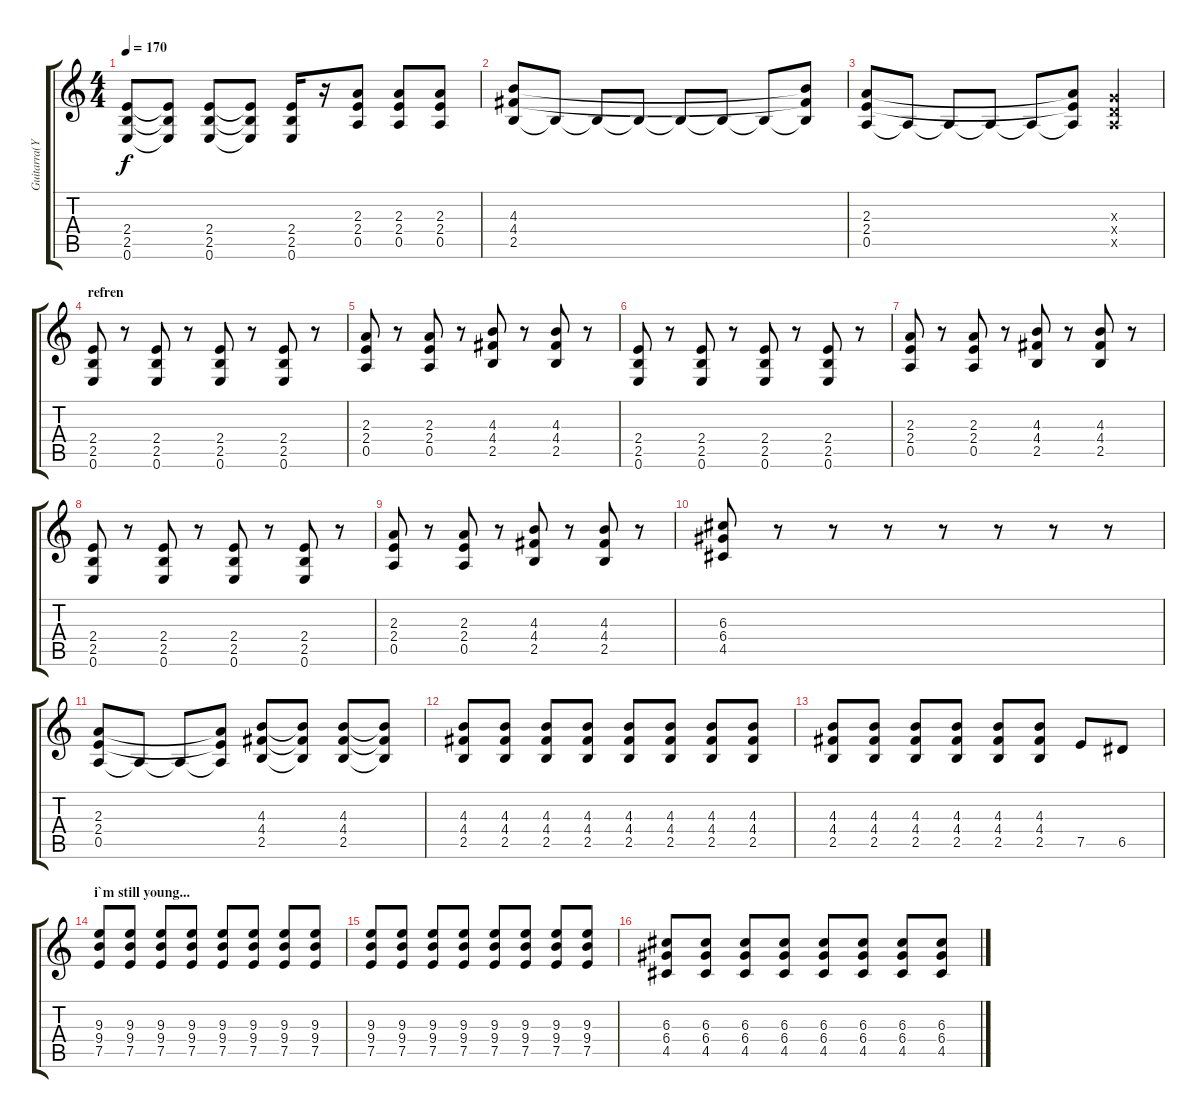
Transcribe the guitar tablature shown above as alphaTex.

\track ("Guitarra(Yakuza)" "Guitarra(Y") {instrument distortionguitar}
\staff {score tabs}
\tuning (E4 B3 G3 D3 A2 E2) {hide}
\ts (4 4)
\tempo 170
\clef g2
\ks c
(2.4 2.5 0.6).8{dy f} (2.4{t} 2.5{t} 0.6{t}).8 (2.4 2.5 0.6).8 (2.4{t} 2.5{t} 0.6{t}).8 (2.4 2.5 0.6).16 r.16 (2.3 2.4 0.5).8 (2.3 2.4 0.5).8 (2.3 2.4 0.5).8 |
(4.3 4.4 2.5).8 2.5{t}.8 2.5{t}.8 2.5{t}.8 2.5{t}.8 2.5{t}.8 2.5{t}.8 (4.3{t} 4.4{t} 2.5{t}).8 |
(2.3 2.4 0.5).8 0.5{t}.8 0.5{t}.8 0.5{t}.8 0.5{t}.8 (2.3{t} 2.4{t} 0.5{t}).8 (0.3{x} 0.4{x} 0.5{x}).4 |
\section ("" "refren")
(2.4 2.5 0.6).8 r.8 (2.4 2.5 0.6).8 r.8 (2.4 2.5 0.6).8 r.8 (2.4 2.5 0.6).8 r.8 |
(2.3 2.4 0.5).8 r.8 (2.3 2.4 0.5).8 r.8 (4.3 4.4 2.5).8 r.8 (4.3 4.4 2.5).8 r.8 |
(2.4 2.5 0.6).8 r.8 (2.4 2.5 0.6).8 r.8 (2.4 2.5 0.6).8 r.8 (2.4 2.5 0.6).8 r.8 |
(2.3 2.4 0.5).8 r.8 (2.3 2.4 0.5).8 r.8 (4.3 4.4 2.5).8 r.8 (4.3 4.4 2.5).8 r.8 |
(2.4 2.5 0.6).8 r.8 (2.4 2.5 0.6).8 r.8 (2.4 2.5 0.6).8 r.8 (2.4 2.5 0.6).8 r.8 |
(2.3 2.4 0.5).8 r.8 (2.3 2.4 0.5).8 r.8 (4.3 4.4 2.5).8 r.8 (4.3 4.4 2.5).8 r.8 |
(6.3 6.4 4.5).8 r.8 r.8 r.8 r.8 r.8 r.8 r.8 |
(2.3 2.4 0.5).8 0.5{t}.8 0.5{t}.8 (2.3{t} 2.4{t} 0.5{t}).8 (4.3 4.4 2.5).8 (4.3{t} 4.4{t} 2.5{t}).8 (4.3 4.4 2.5).8 (4.3{t} 4.4{t} 2.5{t}).8 |
(4.3 4.4 2.5).8 (4.3 4.4 2.5).8 (4.3 4.4 2.5).8 (4.3 4.4 2.5).8 (4.3 4.4 2.5).8 (4.3 4.4 2.5).8 (4.3 4.4 2.5).8 (4.3 4.4 2.5).8 |
(4.3 4.4 2.5).8 (4.3 4.4 2.5).8 (4.3 4.4 2.5).8 (4.3 4.4 2.5).8 (4.3 4.4 2.5).8 (4.3 4.4 2.5).8 7.5.8 6.5.8 |
\section ("" "i`m still young...")
(9.3 9.4 7.5).8 (9.3 9.4 7.5).8 (9.3 9.4 7.5).8 (9.3 9.4 7.5).8 (9.3 9.4 7.5).8 (9.3 9.4 7.5).8 (9.3 9.4 7.5).8 (9.3 9.4 7.5).8 |
(9.3 9.4 7.5).8 (9.3 9.4 7.5).8 (9.3 9.4 7.5).8 (9.3 9.4 7.5).8 (9.3 9.4 7.5).8 (9.3 9.4 7.5).8 (9.3 9.4 7.5).8 (9.3 9.4 7.5).8 |
(6.3 6.4 4.5).8 (6.3 6.4 4.5).8 (6.3 6.4 4.5).8 (6.3 6.4 4.5).8 (6.3 6.4 4.5).8 (6.3 6.4 4.5).8 (6.3 6.4 4.5).8 (6.3 6.4 4.5).8
